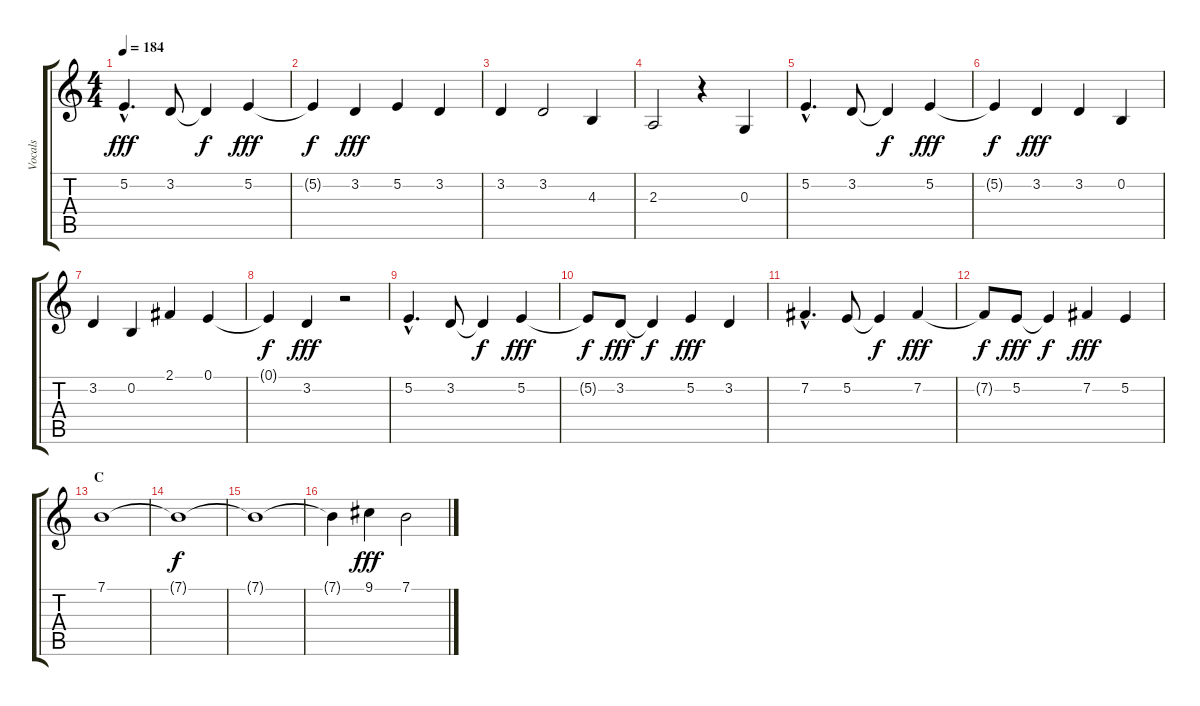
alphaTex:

\track ("Vocals" "Vocals") {instrument lead6voice}
\staff {score tabs}
\tuning (E4 B3 G3 D3 A2 E2) {hide}
\ts (4 4)
\tempo 184
\clef g2
\ks c
5.2{hac}.4{d dy fff} 3.2.8 3.2{t}.4{dy f} 5.2.4{dy fff} |
5.2{t}.4{dy f} 3.2.4{dy fff} 5.2.4 3.2.4 |
3.2.4 3.2.2 4.3.4 |
2.3.2 r.4 0.3.4 |
5.2{hac}.4{d} 3.2.8 3.2{t}.4{dy f} 5.2.4{dy fff} |
5.2{t}.4{dy f} 3.2.4{dy fff} 3.2.4 0.2.4 |
3.2.4 0.2.4 2.1.4 0.1.4 |
0.1{t}.4{dy f} 3.2.4{dy fff} r.2 |
5.2{hac}.4{d} 3.2.8 3.2{t}.4{dy f} 5.2.4{dy fff} |
5.2{t}.8{dy f} 3.2.8{dy fff} 3.2{t}.4{dy f} 5.2.4{dy fff} 3.2.4 |
7.2{hac}.4{d} 5.2.8 5.2{t}.4{dy f} 7.2.4{dy fff} |
7.2{t}.8{dy f} 5.2.8{dy fff} 5.2{t}.4{dy f} 7.2.4{dy fff} 5.2.4 |
\section ("" "C")
7.1.1 |
7.1{t}.1{dy f} |
7.1{t}.1 |
7.1{t}.4 9.1.4{dy fff} 7.1.2
